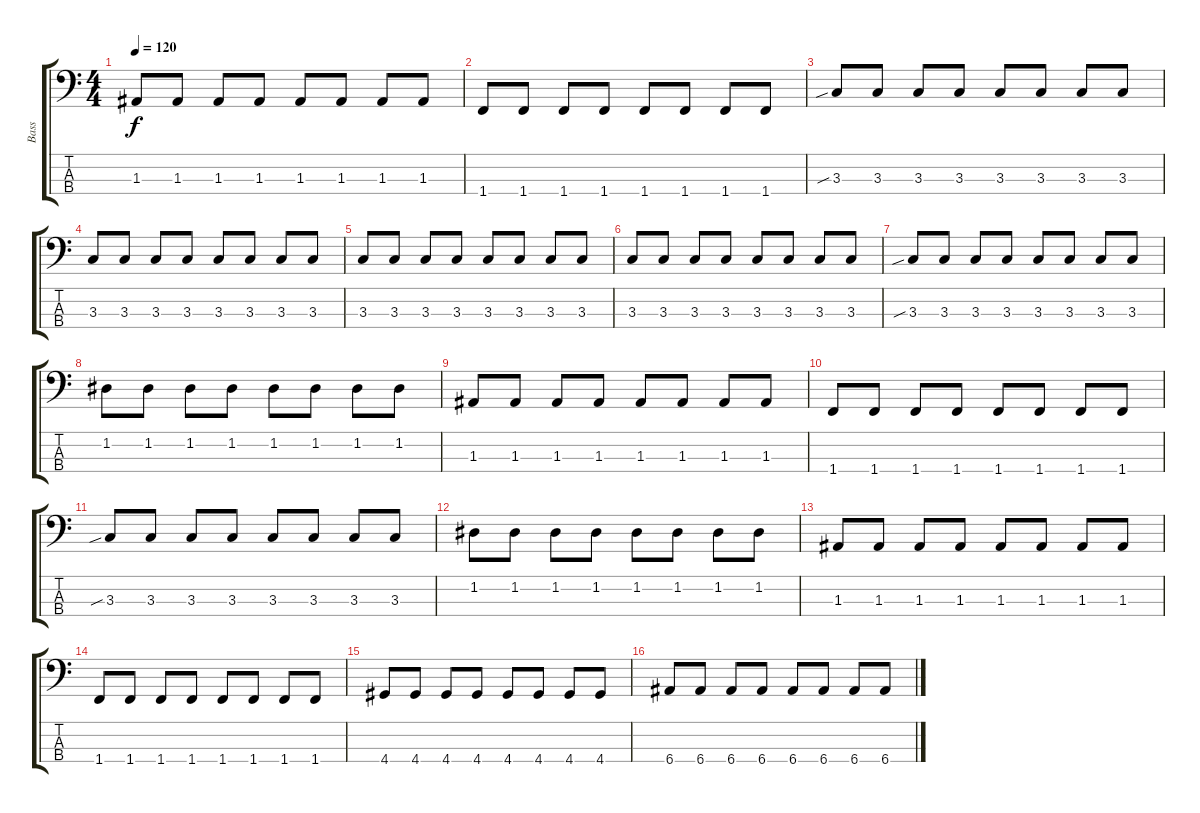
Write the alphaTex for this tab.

\track ("Bass" "Bass") {instrument electricbasspick}
\staff {score tabs}
\tuning (G2 D2 A1 E1) {hide}
\ts (4 4)
\tempo 120
\clef f4
\ks c
1.3.8{dy f volume 16} 1.3.8 1.3.8 1.3.8 1.3.8 1.3.8 1.3.8 1.3.8 |
1.4.8 1.4.8 1.4.8 1.4.8 1.4.8 1.4.8 1.4.8 1.4.8 |
3.3{sib}.8{volume 16} 3.3.8 3.3.8 3.3.8 3.3.8 3.3.8 3.3.8 3.3.8 |
3.3.8{volume 16} 3.3.8 3.3.8 3.3.8 3.3.8 3.3.8 3.3.8 3.3.8 |
3.3.8{volume 16} 3.3.8 3.3.8 3.3.8 3.3.8 3.3.8 3.3.8 3.3.8 |
3.3.8{volume 16} 3.3.8 3.3.8 3.3.8 3.3.8 3.3.8 3.3.8 3.3.8 |
3.3{sib}.8{volume 16} 3.3.8 3.3.8 3.3.8 3.3.8 3.3.8 3.3.8 3.3.8 |
1.2.8 1.2.8 1.2.8 1.2.8 1.2.8 1.2.8 1.2.8 1.2.8 |
1.3.8{volume 16} 1.3.8 1.3.8 1.3.8 1.3.8 1.3.8 1.3.8 1.3.8 |
1.4.8 1.4.8 1.4.8 1.4.8 1.4.8 1.4.8 1.4.8 1.4.8 |
3.3{sib}.8{volume 16} 3.3.8 3.3.8 3.3.8 3.3.8 3.3.8 3.3.8 3.3.8 |
1.2.8 1.2.8 1.2.8 1.2.8 1.2.8 1.2.8 1.2.8 1.2.8 |
1.3.8{volume 16} 1.3.8 1.3.8 1.3.8 1.3.8 1.3.8 1.3.8 1.3.8 |
1.4.8 1.4.8 1.4.8 1.4.8 1.4.8 1.4.8 1.4.8 1.4.8 |
4.4.8 4.4.8 4.4.8 4.4.8 4.4.8 4.4.8 4.4.8 4.4.8 |
6.4.8 6.4.8 6.4.8 6.4.8 6.4.8 6.4.8 6.4.8 6.4.8
